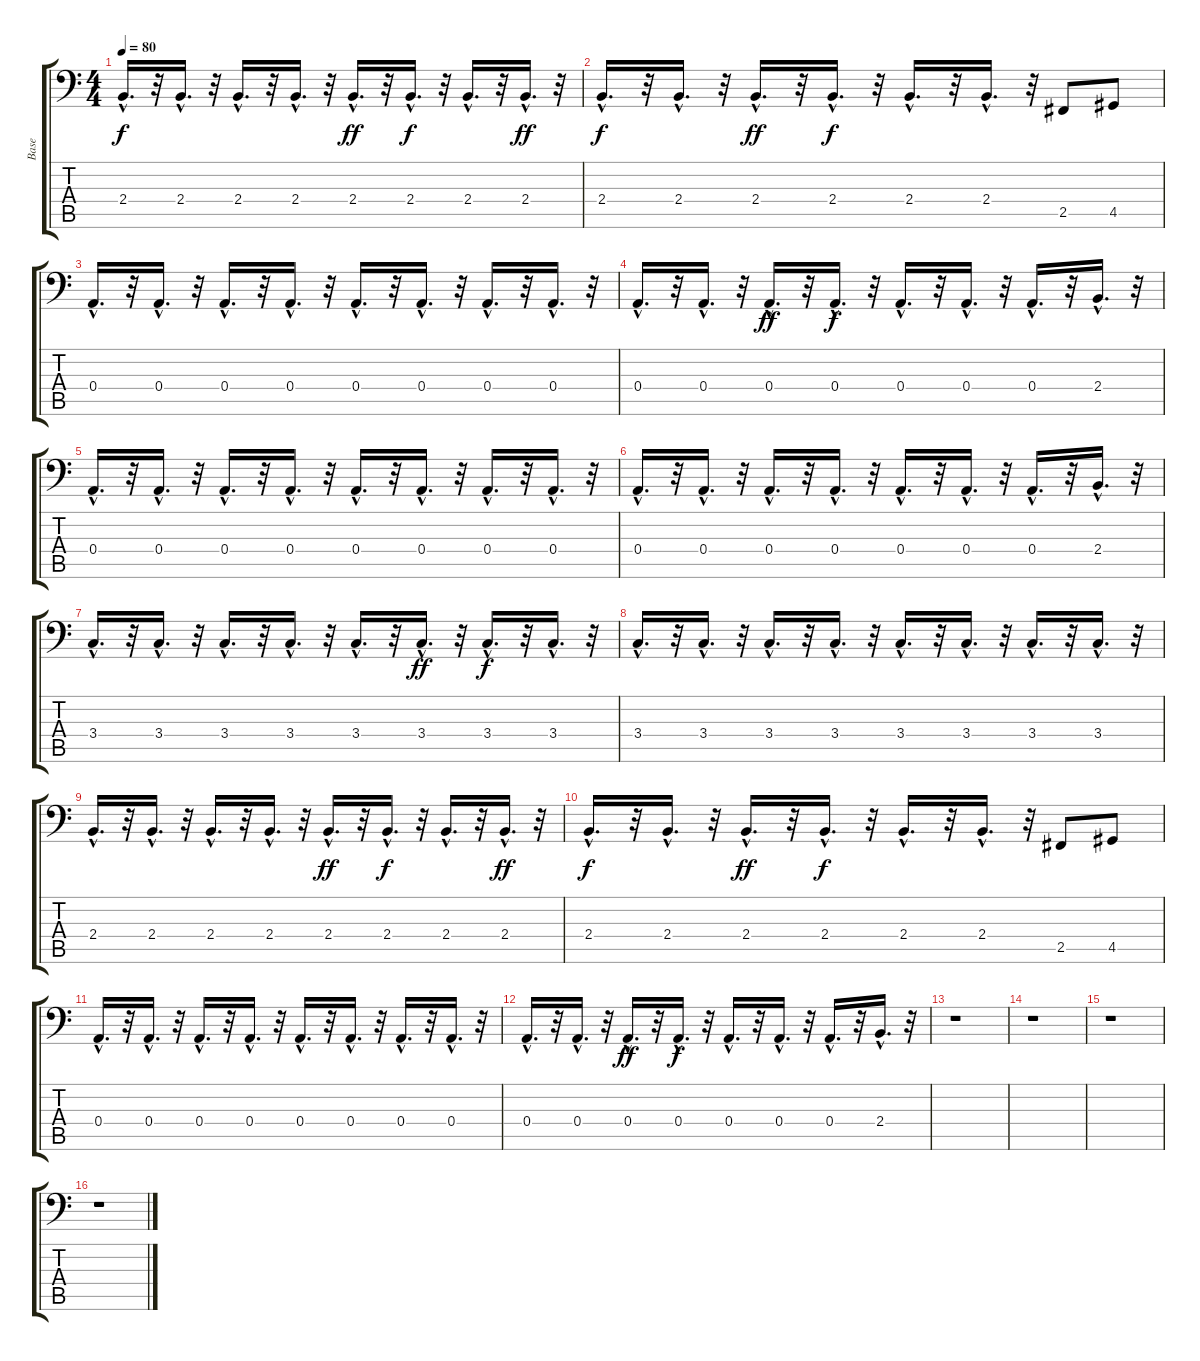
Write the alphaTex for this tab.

\track ("Base" "Base") {instrument electricbassfinger}
\staff {score tabs}
\tuning (C3 G2 D2 A1 E1 B0) {hide}
\ts (4 4)
\tempo 80
\clef f4
\ks c
2.4{hac}.16{d dy f} r.32 2.4{hac}.16{d} r.32 2.4{hac}.16{d} r.32 2.4{hac}.16{d} r.32 2.4{hac}.16{d dy ff} r.32 2.4{hac}.16{d dy f} r.32 2.4{hac}.16{d} r.32 2.4{hac}.16{d dy ff} r.32 |
2.4{hac}.16{d dy f} r.32 2.4{hac}.16{d} r.32 2.4{hac}.16{d dy ff} r.32 2.4{hac}.16{d dy f} r.32 2.4{hac}.16{d} r.32 2.4{hac}.16{d} r.32 2.5.8 4.5.8 |
0.4{hac}.16{d} r.32 0.4{hac}.16{d} r.32 0.4{hac}.16{d} r.32 0.4{hac}.16{d} r.32 0.4{hac}.16{d} r.32 0.4{hac}.16{d} r.32 0.4{hac}.16{d} r.32 0.4{hac}.16{d} r.32 |
0.4{hac}.16{d} r.32 0.4{hac}.16{d} r.32 0.4{hac}.16{d dy ff} r.32 0.4{hac}.16{d dy f} r.32 0.4{hac}.16{d} r.32 0.4{hac}.16{d} r.32 0.4{hac}.16{d} r.32 2.4{hac}.16{d} r.32 |
0.4{hac}.16{d} r.32 0.4{hac}.16{d} r.32 0.4{hac}.16{d} r.32 0.4{hac}.16{d} r.32 0.4{hac}.16{d} r.32 0.4{hac}.16{d} r.32 0.4{hac}.16{d} r.32 0.4{hac}.16{d} r.32 |
0.4{hac}.16{d} r.32 0.4{hac}.16{d} r.32 0.4{hac}.16{d} r.32 0.4{hac}.16{d} r.32 0.4{hac}.16{d} r.32 0.4{hac}.16{d} r.32 0.4{hac}.16{d} r.32 2.4{hac}.16{d} r.32 |
3.4{hac}.16{d} r.32 3.4{hac}.16{d} r.32 3.4{hac}.16{d} r.32 3.4{hac}.16{d} r.32 3.4{hac}.16{d} r.32 3.4{hac}.16{d dy ff} r.32 3.4{hac}.16{d dy f} r.32 3.4{hac}.16{d} r.32 |
3.4{hac}.16{d} r.32 3.4{hac}.16{d} r.32 3.4{hac}.16{d} r.32 3.4{hac}.16{d} r.32 3.4{hac}.16{d} r.32 3.4{hac}.16{d} r.32 3.4{hac}.16{d} r.32 3.4{hac}.16{d} r.32 |
2.4{hac}.16{d} r.32 2.4{hac}.16{d} r.32 2.4{hac}.16{d} r.32 2.4{hac}.16{d} r.32 2.4{hac}.16{d dy ff} r.32 2.4{hac}.16{d dy f} r.32 2.4{hac}.16{d} r.32 2.4{hac}.16{d dy ff} r.32 |
2.4{hac}.16{d dy f} r.32 2.4{hac}.16{d} r.32 2.4{hac}.16{d dy ff} r.32 2.4{hac}.16{d dy f} r.32 2.4{hac}.16{d} r.32 2.4{hac}.16{d} r.32 2.5.8 4.5.8 |
0.4{hac}.16{d} r.32 0.4{hac}.16{d} r.32 0.4{hac}.16{d} r.32 0.4{hac}.16{d} r.32 0.4{hac}.16{d} r.32 0.4{hac}.16{d} r.32 0.4{hac}.16{d} r.32 0.4{hac}.16{d} r.32 |
0.4{hac}.16{d} r.32 0.4{hac}.16{d} r.32 0.4{hac}.16{d dy ff} r.32 0.4{hac}.16{d dy f} r.32 0.4{hac}.16{d} r.32 0.4{hac}.16{d} r.32 0.4{hac}.16{d} r.32 2.4{hac}.16{d} r.32 |
r.1 |
r.1 |
r.1 |
r.1
